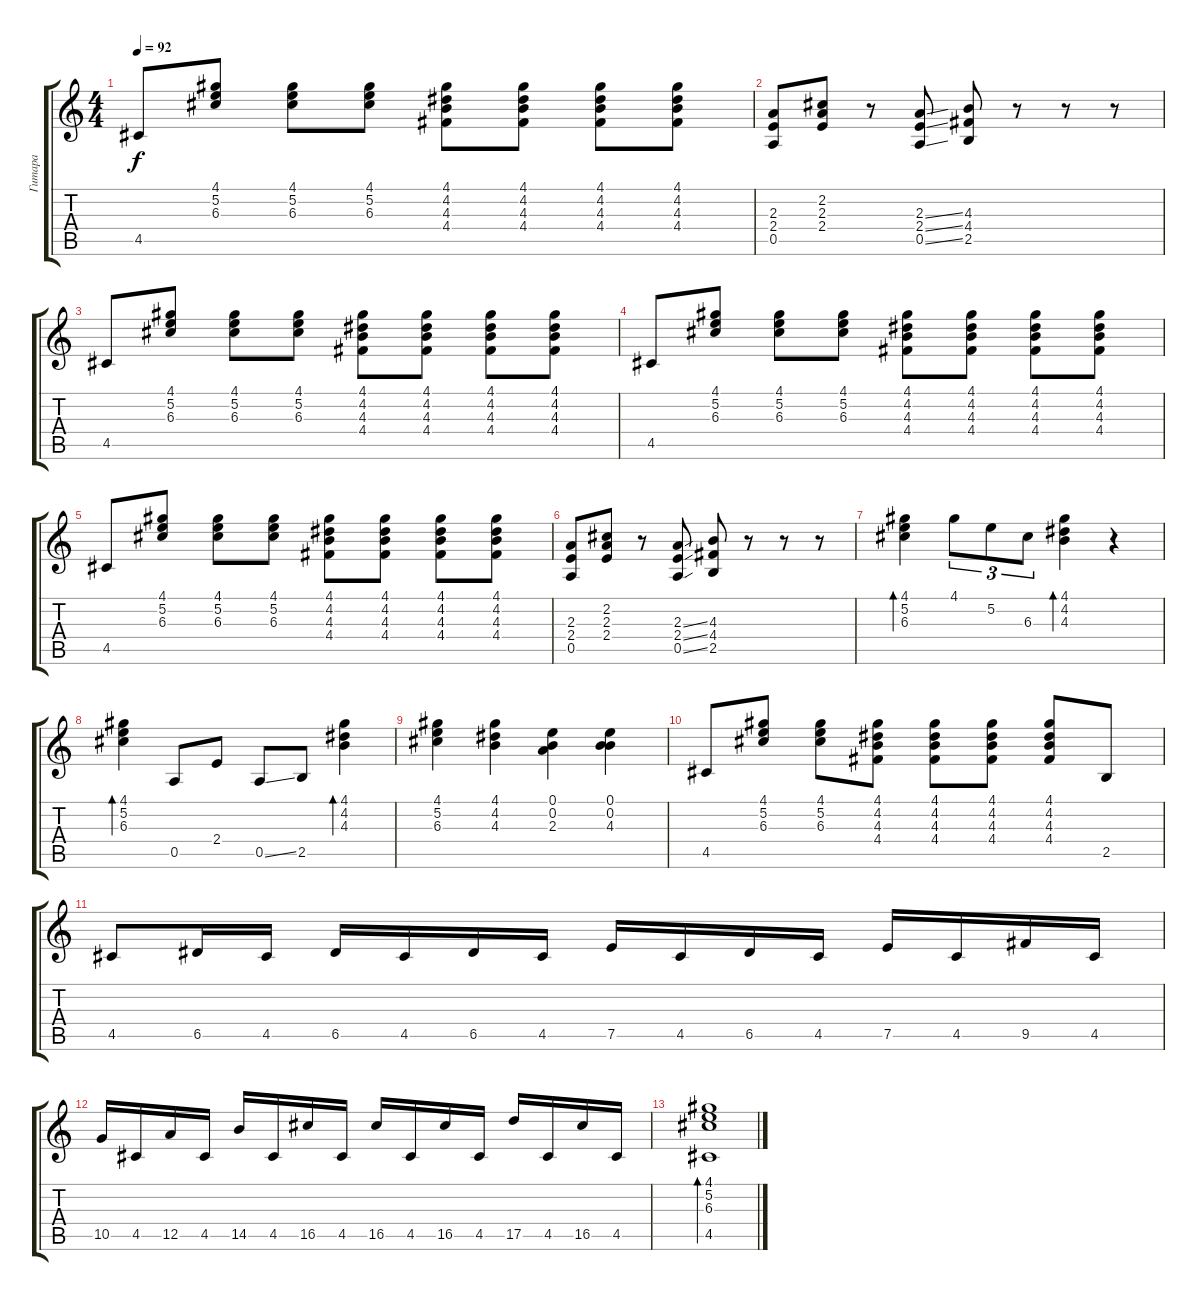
\track ("Гитара" "Гитара") {instrument acousticguitarnylon}
\staff {score tabs}
\tuning (E4 B3 G3 D3 A2 E2) {hide}
\ts (4 4)
\tempo 92
\clef g2
\ks c
4.5.8{dy f} (4.1 5.2 6.3).8 (4.1 5.2 6.3).8 (4.1 5.2 6.3).8 (4.1 4.2 4.3 4.4).8 (4.1 4.2 4.3 4.4).8 (4.1 4.2 4.3 4.4).8 (4.1 4.2 4.3 4.4).8 |
(2.3 2.4 0.5).8 (2.2 2.3 2.4).8 r.8 (2.3{ss} 2.4{ss} 0.5{ss}).8 (4.3 4.4 2.5).8 r.8 r.8 r.8 |
4.5.8 (4.1 5.2 6.3).8 (4.1 5.2 6.3).8 (4.1 5.2 6.3).8 (4.1 4.2 4.3 4.4).8 (4.1 4.2 4.3 4.4).8 (4.1 4.2 4.3 4.4).8 (4.1 4.2 4.3 4.4).8 |
4.5.8 (4.1 5.2 6.3).8 (4.1 5.2 6.3).8 (4.1 5.2 6.3).8 (4.1 4.2 4.3 4.4).8 (4.1 4.2 4.3 4.4).8 (4.1 4.2 4.3 4.4).8 (4.1 4.2 4.3 4.4).8 |
4.5.8 (4.1 5.2 6.3).8 (4.1 5.2 6.3).8 (4.1 5.2 6.3).8 (4.1 4.2 4.3 4.4).8 (4.1 4.2 4.3 4.4).8 (4.1 4.2 4.3 4.4).8 (4.1 4.2 4.3 4.4).8 |
(2.3 2.4 0.5).8 (2.2 2.3 2.4).8 r.8 (2.3{ss} 2.4{ss} 0.5{ss}).8 (4.3 4.4 2.5).8 r.8 r.8 r.8 |
(4.1 5.2 6.3).4{bd 480} 4.1.8{tu (3 2)} 5.2.8{tu (3 2)} 6.3.8{tu (3 2)} (4.1 4.2 4.3).4{bd 480} r.4 |
(4.1 5.2 6.3).4{bd 480} 0.5.8 2.4.8 0.5{ss}.8 2.5.8 (4.1 4.2 4.3).4{bd 480} |
(4.1 5.2 6.3).4 (4.1 4.2 4.3).4 (0.1 0.2 2.3).4 (0.1 0.2 4.3).4 |
4.5.8 (4.1 5.2 6.3).8 (4.1 5.2 6.3).8 (4.1 4.2 4.3 4.4).8 (4.1 4.2 4.3 4.4).8 (4.1 4.2 4.3 4.4).8 (4.1 4.2 4.3 4.4).8 2.5.8 |
4.5.8 6.5.16 4.5.16 6.5.16 4.5.16 6.5.16 4.5.16 7.5.16 4.5.16 6.5.16 4.5.16 7.5.16 4.5.16 9.5.16 4.5.16 |
10.5.16 4.5.16 12.5.16 4.5.16 14.5.16 4.5.16 16.5.16 4.5.16 16.5.16 4.5.16 16.5.16 4.5.16 17.5.16 4.5.16 16.5.16 4.5.16 |
(4.1 5.2 6.3 4.5).1{bd 480}
